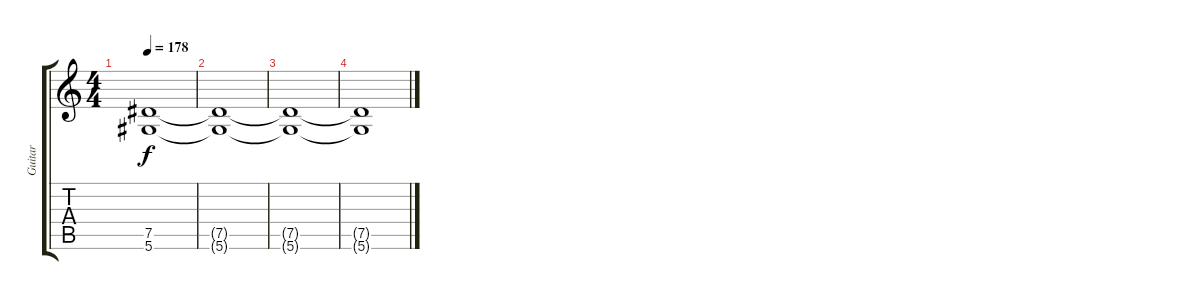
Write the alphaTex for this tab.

\track ("Guitar" "Guitar") {instrument overdrivenguitar}
\staff {score tabs}
\tuning (Eb4 Bb3 Gb3 Db3 Ab2 Eb2) {hide}
\ts (4 4)
\tempo 178
\clef g2
\ks c
(7.5 5.6).1{dy f} |
(7.5{t} 5.6{t}).1 |
(7.5{t} 5.6{t}).1 |
(7.5{t} 5.6{t}).1
